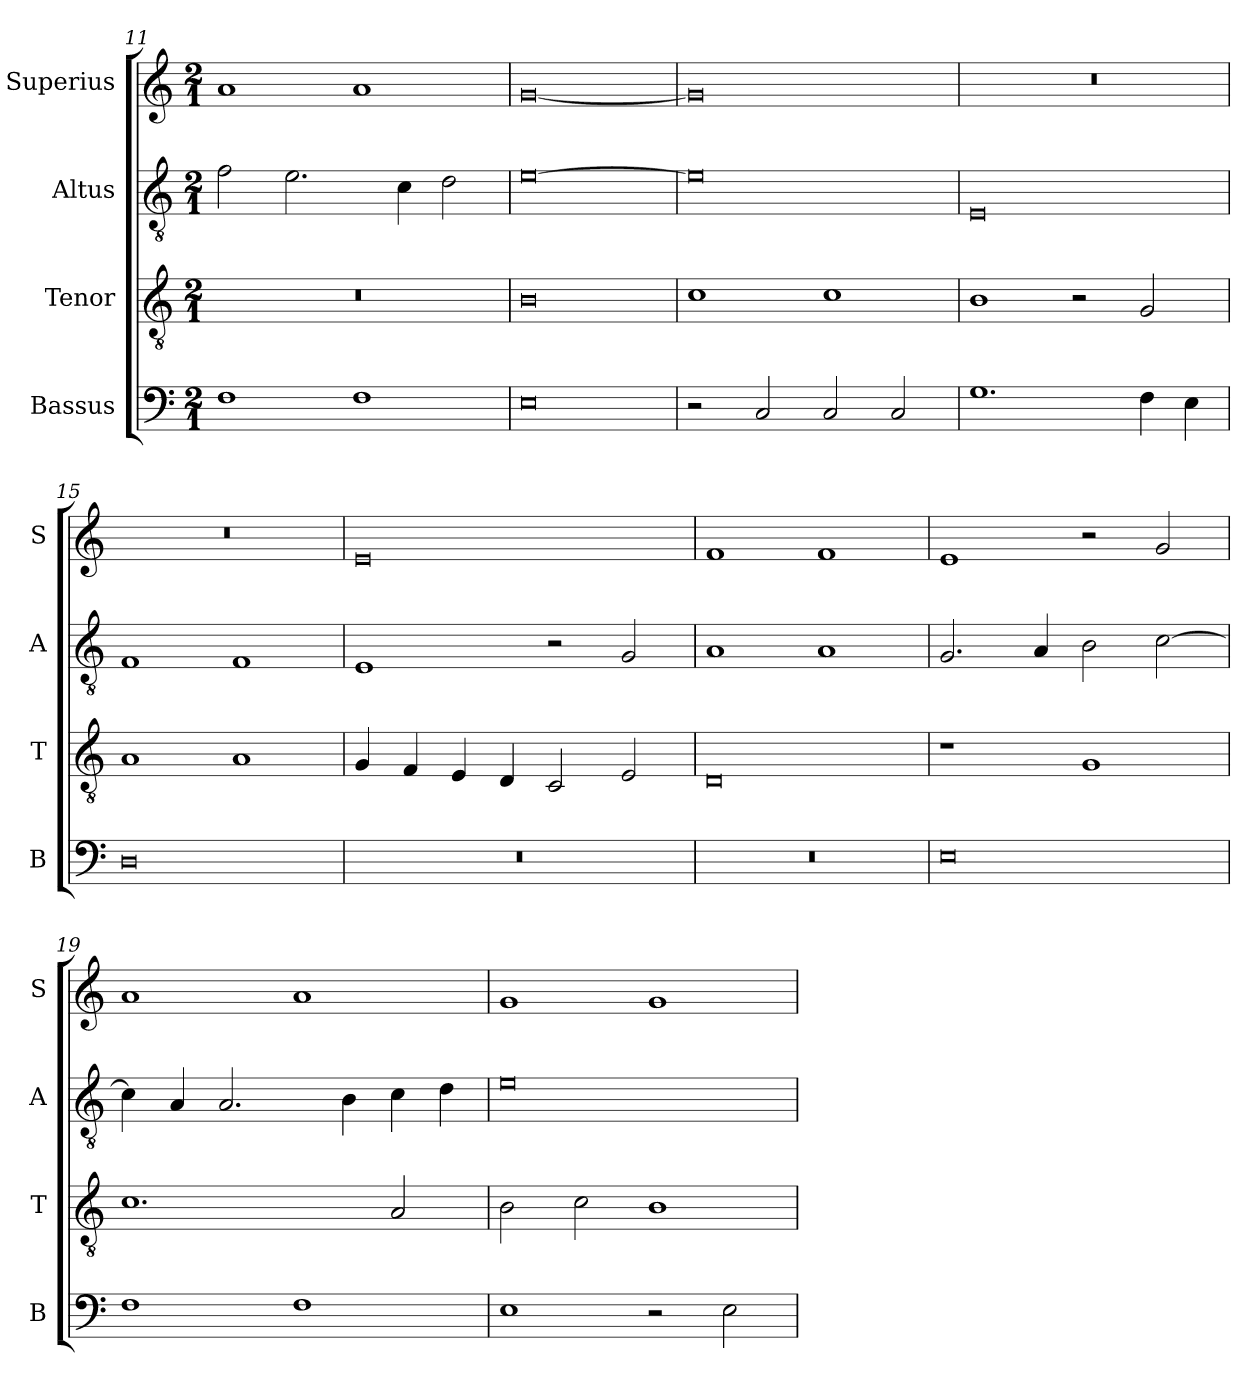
**kern	**kern	**kern	**kern
*part4	*part3	*part2	*part1
*staff4	*staff3	*staff2	*staff1
*I"Bassus	*I"Tenor	*I"Altus	*I"Superius
*I'B	*I'T	*I'A	*I'S
*clefF4	*clefGv2	*clefGv2	*clefG2
*k[]	*k[]	*k[]	*k[]
*M2/1	*M2/1	*M2/1	*M2/1
=11	=11	=11	=11
1F	0r	2f\	1a
.	.	2.e\	.
1F	.	.	1a
.	.	4c\	.
.	.	2d\	.
=12	=12	=12	=12
0E	0B	[0e	[0g
=13	=13	=13	=13
2r	1c	0e]	0g]
2C/	.	.	.
2C/	1c	.	.
2C/	.	.	.
=14	=14	=14	=14
1.G	1B	0E	0r
.	2r	.	.
4F\	2G/	.	.
4E\	.	.	.
=15	=15	=15	=15
0D	1A	1F	0r
.	1A	1F	.
=16	=16	=16	=16
0r	4G/	1E	0e
.	4F/	.	.
.	4E/	.	.
.	4D/	.	.
.	2C/	2r	.
.	2E/	2G/	.
=17	=17	=17	=17
0r	0D	1A	1f
.	.	1A	1f
=18	=18	=18	=18
0E	1r	2.G/	1e
.	.	4A/	.
.	1G	2B\	2r
.	.	[2c\	2g/
=19	=19	=19	=19
1F	1.c	4c\]	1a
.	.	4A/	.
.	.	2.A/	.
1F	.	.	1a
.	.	4B\	.
.	2A/	4c\	.
.	.	4d\	.
=20	=20	=20	=20
1E	2B\	0e	1g
.	2c\	.	.
2r	1B	.	1g
2E\	.	.	.
=	=	=	=
*-	*-	*-	*-
